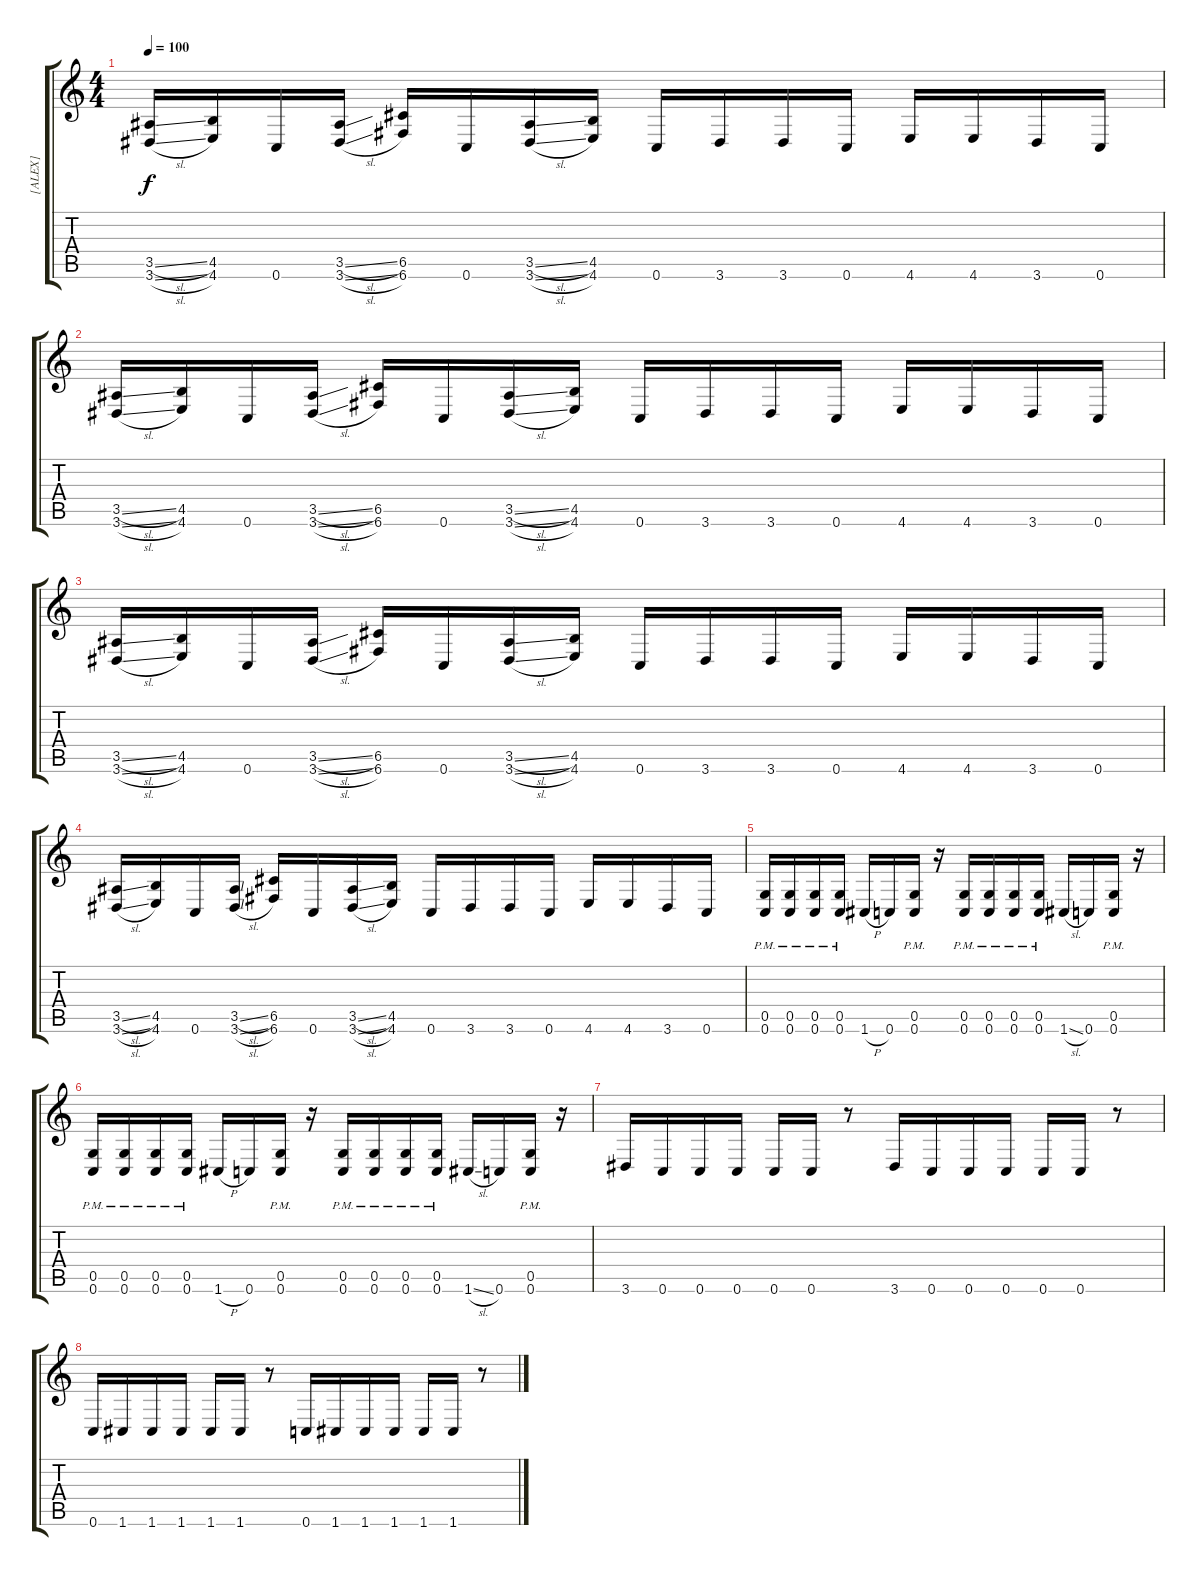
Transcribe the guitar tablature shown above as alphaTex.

\track ("[ALEX]" "[ALEX]") {instrument overdrivenguitar}
\staff {score tabs}
\tuning (D4 A3 F3 C3 G2 C2) {hide}
\ts (4 4)
\tempo 100
\clef g2
\ks c
(3.5{sl} 3.6{sl}).16{dy f} (4.5 4.6).16 0.6.16 (3.5{sl} 3.6{sl}).16 (6.5 6.6).16 0.6.16 (3.5{sl} 3.6{sl}).16 (4.5 4.6).16 0.6.16 3.6.16 3.6.16 0.6.16 4.6.16 4.6.16 3.6.16 0.6.16 |
(3.5{sl} 3.6{sl}).16 (4.5 4.6).16 0.6.16 (3.5{sl} 3.6{sl}).16 (6.5 6.6).16 0.6.16 (3.5{sl} 3.6{sl}).16 (4.5 4.6).16 0.6.16 3.6.16 3.6.16 0.6.16 4.6.16 4.6.16 3.6.16 0.6.16 |
(3.5{sl} 3.6{sl}).16 (4.5 4.6).16 0.6.16 (3.5{sl} 3.6{sl}).16 (6.5 6.6).16 0.6.16 (3.5{sl} 3.6{sl}).16 (4.5 4.6).16 0.6.16 3.6.16 3.6.16 0.6.16 4.6.16 4.6.16 3.6.16 0.6.16 |
(3.5{sl} 3.6{sl}).16 (4.5 4.6).16 0.6.16 (3.5{sl} 3.6{sl}).16 (6.5 6.6).16 0.6.16 (3.5{sl} 3.6{sl}).16 (4.5 4.6).16 0.6.16 3.6.16 3.6.16 0.6.16 4.6.16 4.6.16 3.6.16 0.6.16 |
(0.5{pm} 0.6{pm}).16 (0.5{pm} 0.6{pm}).16 (0.5{pm} 0.6{pm}).16 (0.5{pm} 0.6{pm}).16 1.6{h}.16 0.6.16 (0.5{pm} 0.6{pm}).16 r.16 (0.5{pm} 0.6{pm}).16 (0.5{pm} 0.6{pm}).16 (0.5{pm} 0.6{pm}).16 (0.5{pm} 0.6{pm}).16 1.6{sl}.16 0.6.16 (0.5{pm} 0.6{pm}).16 r.16 |
(0.5{pm} 0.6{pm}).16 (0.5{pm} 0.6{pm}).16 (0.5{pm} 0.6{pm}).16 (0.5{pm} 0.6{pm}).16 1.6{h}.16 0.6.16 (0.5{pm} 0.6{pm}).16 r.16 (0.5{pm} 0.6{pm}).16 (0.5{pm} 0.6{pm}).16 (0.5{pm} 0.6{pm}).16 (0.5{pm} 0.6{pm}).16 1.6{sl}.16 0.6.16 (0.5{pm} 0.6{pm}).16 r.16 |
3.6.16 0.6.16 0.6.16 0.6.16 0.6.16 0.6.16 r.8 3.6.16 0.6.16 0.6.16 0.6.16 0.6.16 0.6.16 r.8 |
0.6.16 1.6.16 1.6.16 1.6.16 1.6.16 1.6.16 r.8 0.6.16 1.6.16 1.6.16 1.6.16 1.6.16 1.6.16 r.8
